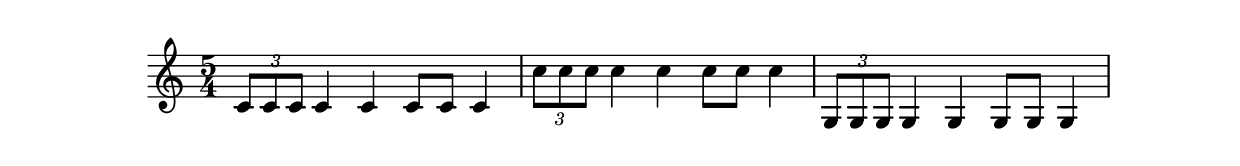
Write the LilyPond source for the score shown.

% DO NOT EDIT this file manually; it is automatically
% generated from Documentation/snippets/new
% Make any changes in Documentation/snippets/new/
% and then run scripts/auxiliar/makelsr.py
%
% This file is in the public domain.
%% Note: this file works from version 2.16.0
\version "2.17.11"

\header {
  lsrtags = "pitches, real-music, really-cool, scheme-language"

  texidoc = "
In music that contains many occurrences of the same sequence of notes
at different pitches, the following music function may prove useful.
It takes a note, of which only the pitch is used.   This example
creates the rhythm used throughout Mars, from Gustav Holst's The
Planets.

"
  doctitle = "Creating a sequence of notes on various pitches"
} % begin verbatim


rhythm =
#(define-music-function (parser location p) (ly:pitch?)
   "Make the rhythm in Mars (the Planets) at the given pitch"
  #{ \tuplet 3/2 { $p 8 $p $p } $p 4 $p $p 8 $p $p 4 #})

\new Staff {
  \time 5/4
  \rhythm c'
  \rhythm c''
  \rhythm g
}
